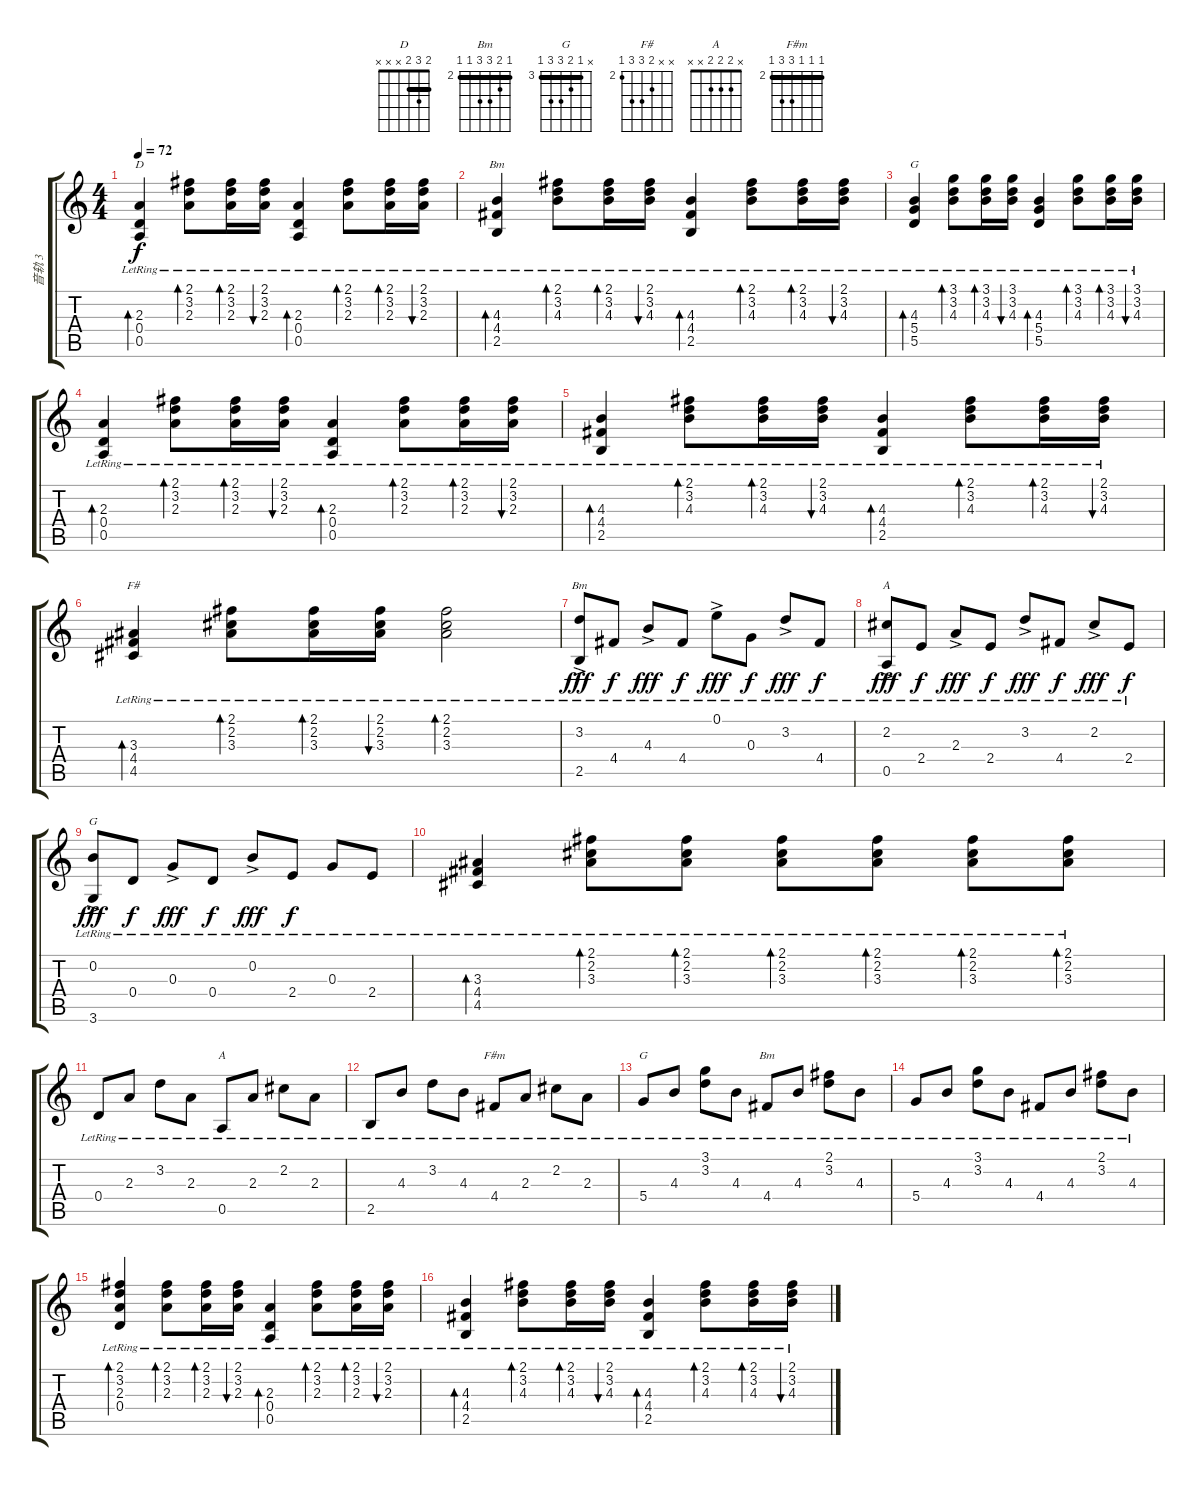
\track ("音轨 3" "音轨 3") {instrument electricbassfinger}
\staff {score tabs}
\tuning (E4 B3 G3 D3 A2 E2) {hide}
\chord ("D" 2 3 2 x x x) {barre 2}
\chord ("Bm" x 3 4 4 x 2) {firstfret 2 barre 2}
\chord ("G" x x 4 5 5 3) {firstfret 3 barre 3}
\chord ("F#" x x 3 4 4 2) {firstfret 2 barre 2}
\chord ("Bm" x 3 4 4 2 x) {firstfret 2}
\chord ("A" x 2 2 x 0 x) {barre 2}
\chord ("G" 3 0 x x 2 3)
\chord ("A" x 2 2 2 x x)
\chord ("F#m" 2 2 2 4 4 2) {firstfret 2 barre 2}
\chord ("G" x 3 4 5 5 3) {firstfret 3 barre 3}
\chord ("Bm" 2 3 4 4 2 2) {firstfret 2 barre 2}
\ts (4 4)
\tempo 72
\clef g2
\ks c
(2.3{lr} 0.4{lr} 0.5{lr}).4{bd 60 ch "D" dy f} (2.1{lr} 3.2{lr} 2.3{lr}).8{bd 120} (2.1{lr} 3.2{lr} 2.3{lr}).16{bd 120} (2.1{lr} 3.2{lr} 2.3{lr}).16{bu 120} (2.3{lr} 0.4{lr} 0.5{lr}).4{bd 120} (2.1{lr} 3.2{lr} 2.3{lr}).8{bd 120} (2.1{lr} 3.2{lr} 2.3{lr}).16{bd 120} (2.1{lr} 3.2{lr} 2.3{lr}).16{bu 120} |
(4.3{lr} 4.4{lr} 2.5{lr}).4{bd 60 ch "Bm"} (2.1{lr} 3.2{lr} 4.3{lr}).8{bd 60} (2.1{lr} 3.2{lr} 4.3{lr}).16{bd 60} (2.1{lr} 3.2{lr} 4.3{lr}).16{bu 60} (4.3{lr} 4.4{lr} 2.5{lr}).4{bd 60} (2.1{lr} 3.2{lr} 4.3{lr}).8{bd 60} (2.1{lr} 3.2{lr} 4.3{lr}).16{bd 60} (2.1{lr} 3.2{lr} 4.3{lr}).16{bu 60} |
(4.3{lr} 5.4{lr} 5.5{lr}).4{bd 60 ch "G"} (3.1{lr} 3.2{lr} 4.3{lr}).8{bd 60} (3.1{lr} 3.2{lr} 4.3{lr}).16{bd 60} (3.1{lr} 3.2{lr} 4.3{lr}).16{bu 60} (4.3{lr} 5.4{lr} 5.5{lr}).4{bd 60} (3.1{lr} 3.2{lr} 4.3{lr}).8{bd 60} (3.1{lr} 3.2{lr} 4.3{lr}).16{bd 60} (3.1{lr} 3.2{lr} 4.3{lr}).16{bu 60} |
(2.3{lr} 0.4{lr} 0.5{lr}).4{bd 60} (2.1{lr} 3.2{lr} 2.3{lr}).8{bd 120} (2.1{lr} 3.2{lr} 2.3{lr}).16{bd 120} (2.1{lr} 3.2{lr} 2.3{lr}).16{bu 120} (2.3{lr} 0.4{lr} 0.5{lr}).4{bd 120} (2.1{lr} 3.2{lr} 2.3{lr}).8{bd 120} (2.1{lr} 3.2{lr} 2.3{lr}).16{bd 120} (2.1{lr} 3.2{lr} 2.3{lr}).16{bu 120} |
(4.3{lr} 4.4{lr} 2.5{lr}).4{bd 60} (2.1{lr} 3.2{lr} 4.3{lr}).8{bd 60} (2.1{lr} 3.2{lr} 4.3{lr}).16{bd 60} (2.1{lr} 3.2{lr} 4.3{lr}).16{bu 60} (4.3{lr} 4.4{lr} 2.5{lr}).4{bd 60} (2.1{lr} 3.2{lr} 4.3{lr}).8{bd 60} (2.1{lr} 3.2{lr} 4.3{lr}).16{bd 60} (2.1{lr} 3.2{lr} 4.3{lr}).16{bu 60} |
(3.3{lr} 4.4{lr} 4.5{lr}).4{bd 60 ch "F#"} (2.1{lr} 2.2{lr} 3.3{lr}).8{bd 60} (2.1{lr} 2.2{lr} 3.3{lr}).16{bd 60} (2.1{lr} 2.2{lr} 3.3{lr}).16{bu 60} (2.1{lr} 2.2{lr} 3.3{lr}).2{bd 60} |
(3.2{ac lr} 2.5{lr}).8{ch "Bm" dy fff} 4.4{lr}.8{dy f} 4.3{ac lr}.8{dy fff} 4.4{lr}.8{dy f} 0.1{ac lr}.8{dy fff} 0.3{lr}.8{dy f} 3.2{ac lr}.8{dy fff} 4.4{lr}.8{dy f} |
(2.2{ac lr} 0.5{lr}).8{ch "A" dy fff} 2.4{lr}.8{dy f} 2.3{ac lr}.8{dy fff} 2.4{lr}.8{dy f} 3.2{ac lr}.8{dy fff} 4.4{lr}.8{dy f} 2.2{ac lr}.8{dy fff} 2.4{lr}.8{dy f} |
(0.2{ac lr} 3.6{lr}).8{ch "G" dy fff} 0.4{lr}.8{dy f} 0.3{ac lr}.8{dy fff} 0.4{lr}.8{dy f} 0.2{ac lr}.8{dy fff} 2.4{lr}.8{dy f} 0.3{lr}.8 2.4{lr}.8 |
(3.3{lr} 4.4{lr} 4.5{lr}).4{bd 60} (2.1{lr} 2.2{lr} 3.3{lr}).8{bd 60} (2.1{lr} 2.2{lr} 3.3{lr}).8{bd 60} (2.1{lr} 2.2{lr} 3.3{lr}).8{bd 60} (2.1{lr} 2.2{lr} 3.3{lr}).8{bd 60} (2.1{lr} 2.2{lr} 3.3{lr}).8{bd 60} (2.1{lr} 2.2{lr} 3.3{lr}).8{bd 60} |
0.4{lr}.8 2.3{lr}.8 3.2{lr}.8 2.3{lr}.8 0.5{lr}.8{ch "A"} 2.3{lr}.8 2.2{lr}.8 2.3{lr}.8 |
2.5{lr}.8 4.3{lr}.8 3.2{lr}.8 4.3{lr}.8 4.4{lr}.8{ch "F#m"} 2.3{lr}.8 2.2{lr}.8 2.3{lr}.8 |
5.4{lr}.8{ch "G"} 4.3{lr}.8 (3.1{lr} 3.2{lr}).8 4.3{lr}.8 4.4{lr}.8{ch "Bm"} 4.3{lr}.8 (2.1{lr} 3.2{lr}).8 4.3{lr}.8 |
5.4{lr}.8 4.3{lr}.8 (3.1{lr} 3.2{lr}).8 4.3{lr}.8 4.4{lr}.8 4.3{lr}.8 (2.1{lr} 3.2{lr}).8 4.3{lr}.8 |
(2.1{lr} 3.2{lr} 2.3{lr} 0.4{lr}).4{bd 120} (2.1{lr} 3.2{lr} 2.3{lr}).8{bd 120} (2.1{lr} 3.2{lr} 2.3{lr}).16{bd 120} (2.1{lr} 3.2{lr} 2.3{lr}).16{bu 120} (2.3{lr} 0.4{lr} 0.5{lr}).4{bd 120} (2.1{lr} 3.2{lr} 2.3{lr}).8{bd 120} (2.1{lr} 3.2{lr} 2.3{lr}).16{bd 120} (2.1{lr} 3.2{lr} 2.3{lr}).16{bu 120} |
(4.3{lr} 4.4{lr} 2.5{lr}).4{bd 60} (2.1{lr} 3.2{lr} 4.3{lr}).8{bd 60} (2.1{lr} 3.2{lr} 4.3{lr}).16{bd 60} (2.1{lr} 3.2{lr} 4.3{lr}).16{bu 60} (4.3{lr} 4.4{lr} 2.5{lr}).4{bd 60} (2.1{lr} 3.2{lr} 4.3{lr}).8{bd 60} (2.1{lr} 3.2{lr} 4.3{lr}).16{bd 60} (2.1{lr} 3.2{lr} 4.3{lr}).16{bu 60}
